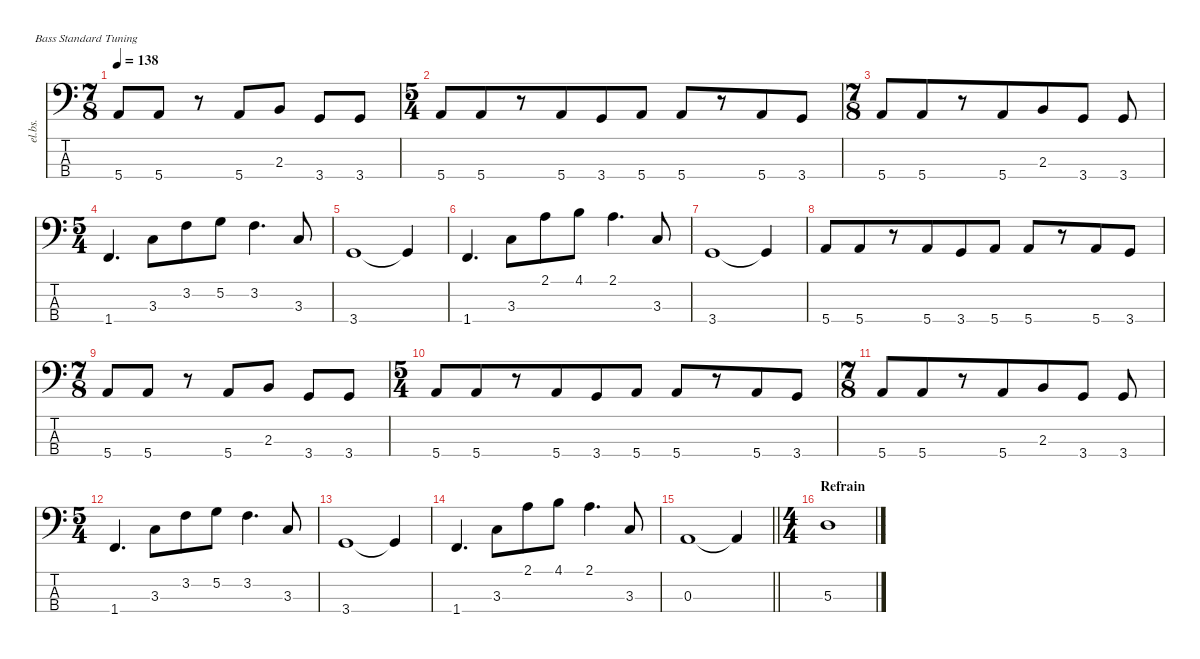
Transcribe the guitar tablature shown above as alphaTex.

\defaultSystemsLayout 4
\hideDynamics
\bracketExtendMode nobrackets
\track ("Basse" "el.bs.") {instrument electricbassfinger}
\staff {score tabs}
\tuning (G2 D2 A1 E1)
\ts (7 8)
\beaming (8 3 2 2)
\tempo 138
\clef f4
\ks aminor
5.4.8{dy f beam Up} 5.4.8{beam Up} r.8{beam Up} 5.4.8{beam Up} 2.3.8{beam Up} 3.4.8{beam Up} 3.4.8{beam Up} |
\ts (5 4)
\beaming (8 6 4)
5.4.8{beam Up} 5.4.8{beam Up} r.8{beam Up} 5.4.8{beam Up} 3.4.8{beam Up} 5.4.8{beam Up} 5.4.8{beam Up} r.8{beam Up} 5.4.8{beam Up} 3.4.8{beam Up} |
\ts (7 8)
\beaming (8 6 4)
5.4.8{beam Up} 5.4.8{beam Up} r.8{beam Up} 5.4.8{beam Up} 2.3.8{beam Up} 3.4.8{beam Up} 3.4.8{beam Up} |
\ts (5 4)
\beaming (8 6 4)
1.4.4{d beam Up} 3.3.8{beam Down} 3.2.8{beam Down} 5.2.8{beam Down} 3.2.4{d beam Down} 3.3.8{beam Up} |
3.4.1{beam Up} 3.4{t}.4{beam Up} |
1.4.4{d beam Up} 3.3.8{beam Down} 2.1.8{beam Down} 4.1.8{beam Down} 2.1.4{d beam Down} 3.3.8{beam Up} |
3.4.1{beam Up} 3.4{t}.4{beam Up} |
5.4.8{beam Up} 5.4.8{beam Up} r.8{beam Up} 5.4.8{beam Up} 3.4.8{beam Up} 5.4.8{beam Up} 5.4.8{beam Up} r.8{beam Up} 5.4.8{beam Up} 3.4.8{beam Up} |
\ts (7 8)
\beaming (8 3 2 2)
5.4.8{beam Up} 5.4.8{beam Up} r.8{beam Up} 5.4.8{beam Up} 2.3.8{beam Up} 3.4.8{beam Up} 3.4.8{beam Up} |
\ts (5 4)
\beaming (8 6 4)
5.4.8{beam Up} 5.4.8{beam Up} r.8{beam Up} 5.4.8{beam Up} 3.4.8{beam Up} 5.4.8{beam Up} 5.4.8{beam Up} r.8{beam Up} 5.4.8{beam Up} 3.4.8{beam Up} |
\ts (7 8)
\beaming (8 6 4)
5.4.8{beam Up} 5.4.8{beam Up} r.8{beam Up} 5.4.8{beam Up} 2.3.8{beam Up} 3.4.8{beam Up} 3.4.8{beam Up} |
\ts (5 4)
\beaming (8 6 4)
1.4.4{d beam Up} 3.3.8{beam Down} 3.2.8{beam Down} 5.2.8{beam Down} 3.2.4{d beam Down} 3.3.8{beam Up} |
3.4.1{beam Up} 3.4{t}.4{beam Up} |
1.4.4{d beam Up} 3.3.8{beam Down} 2.1.8{beam Down} 4.1.8{beam Down} 2.1.4{d beam Down} 3.3.8{beam Up} |
\barLineRight lightlight
0.3.1{beam Up} 0.3{t}.4{beam Up} |
\ts (4 4)
\beaming (8 2 2 2 2)
\section ("" "Refrain")
5.3.1{beam Down}
